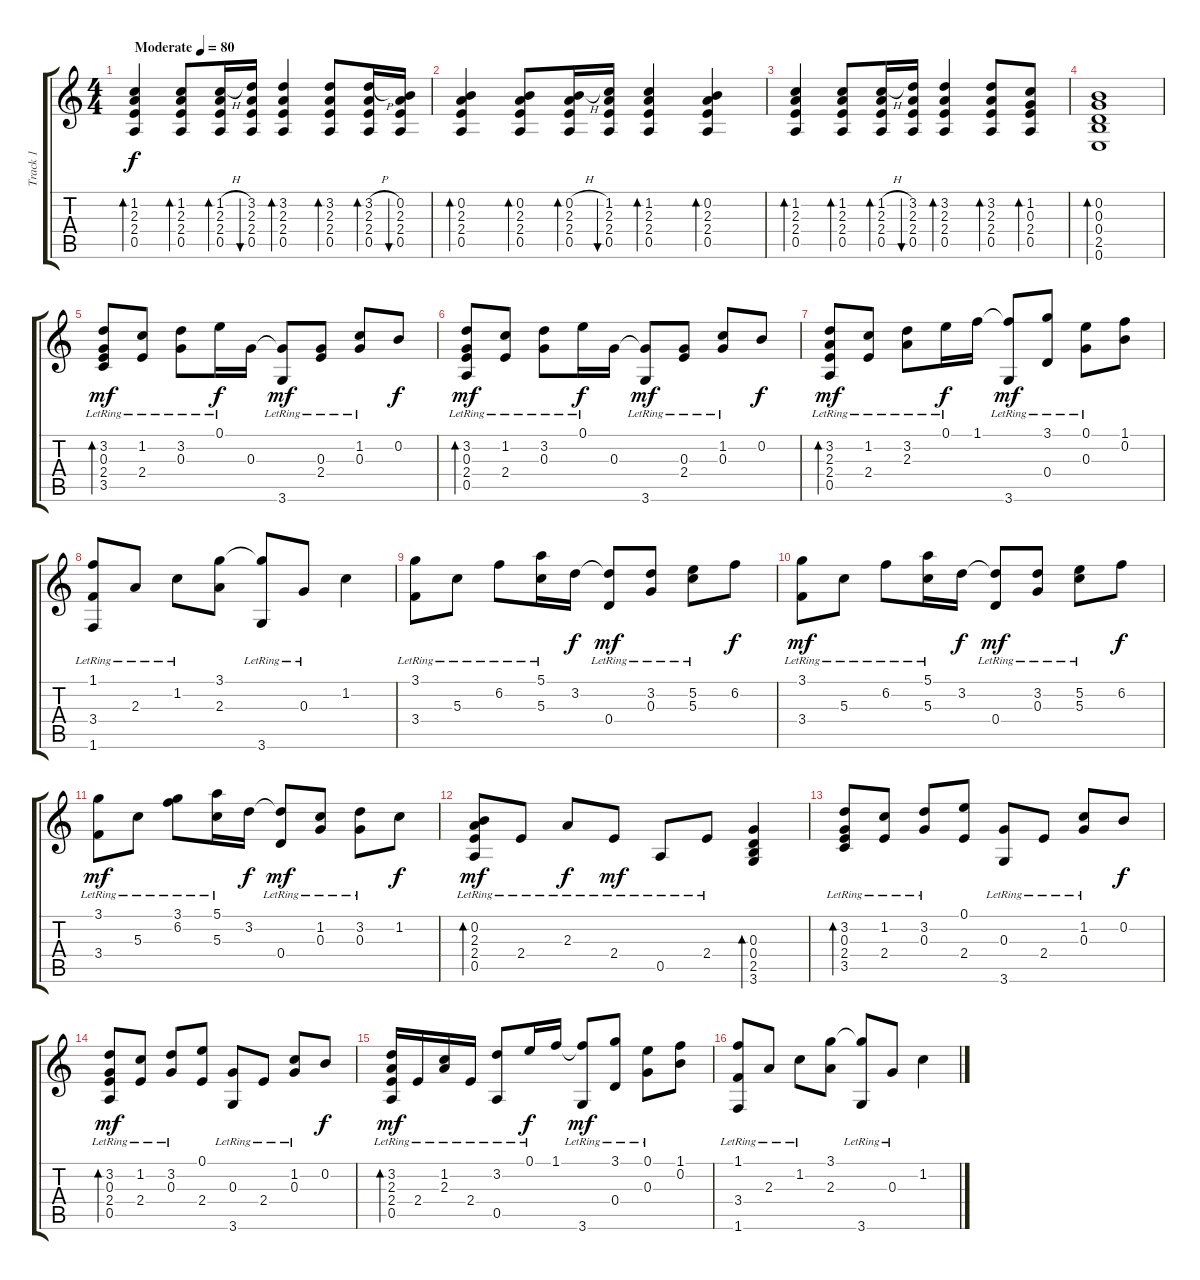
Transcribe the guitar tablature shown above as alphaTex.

\track ("Track 1" "Track 1") {instrument acousticguitarsteel}
\staff {score tabs}
\tuning (E4 B3 G3 D3 A2 E2) {hide}
\ts (4 4)
\tempo (80 "Moderate")
\clef g2
\ks c
(1.2 2.3 2.4 0.5).4{bd 60 dy f instrument acousticguitarsteel} (1.2 2.3 2.4 0.5).8{bd 60} (1.2{h} 2.3 2.4 0.5).16{bd 60} (3.2 2.3 2.4 0.5).16{bu 60} (3.2 2.3 2.4 0.5).4{bd 60} (3.2 2.3 2.4 0.5).8{bd 60} (3.2{h} 2.3 2.4 0.5).16{bd 60} (0.2 2.3 2.4 0.5).16{bu 60} |
(0.2 2.3 2.4 0.5).4{bd 60} (0.2 2.3 2.4 0.5).8{bd 60} (0.2{h} 2.3 2.4 0.5).16{bd 60} (1.2 2.3 2.4 0.5).16{bu 60} (1.2 2.3 2.4 0.5).4{bd 60} (0.2 2.3 2.4 0.5).4{bd 60} |
(1.2 2.3 2.4 0.5).4{bd 60} (1.2 2.3 2.4 0.5).8{bd 60} (1.2{h} 2.3 2.4 0.5).16{bd 60} (3.2 2.3 2.4 0.5).16{bu 60} (3.2 2.3 2.4 0.5).4{bd 60} (3.2 2.3 2.4 0.5).8{bd 60} (1.2 0.3 2.4 0.5).8{bd 60} |
(0.2 0.3 0.4 2.5 0.6).1{bd 60} |
(3.2{lr} 0.3{lr} 2.4{lr} 3.5{lr}).8{bd 60 dy mf} (1.2{lr} 2.4{lr}).8 (3.2{lr} 0.3{lr}).8 0.1{lr}.16{dy f} 0.3.16 (0.3{t} 3.6{lr}).8{dy mf} (0.3{lr} 2.4{lr}).8 (1.2{lr} 0.3{lr}).8 0.2.8{dy f} |
(3.2{lr} 0.3 2.4{lr} 0.5{lr}).8{bd 60 dy mf} (1.2{lr} 2.4{lr}).8 (3.2{lr} 0.3{lr}).8 0.1{lr}.16{dy f} 0.3.16 (0.3{t} 3.6{lr}).8{dy mf} (0.3{lr} 2.4{lr}).8 (1.2{lr} 0.3{lr}).8 0.2.8{dy f} |
(3.2{lr} 2.3 2.4 0.5{lr}).8{bd 60 dy mf} (1.2{lr} 2.4{lr}).8 (3.2{lr} 2.3{lr}).8 0.1{lr}.16{dy f} 1.1.16 (1.1{t} 3.6{lr}).8{dy mf} (3.1{lr} 0.4{lr}).8 (0.1{lr} 0.3{lr}).8 (1.1 0.2).8 |
(1.1{lr} 3.4{lr} 1.6{lr}).8 2.3{lr}.8 1.2{lr}.8 (3.1 2.3).8 (3.1{t} 3.6{lr}).8 0.3{lr}.8 1.2.4 |
(3.1{lr} 3.4{lr}).8 5.3{lr}.8 6.2{lr}.8 (5.1{lr} 5.3{lr}).16 3.2.16{dy f} (3.2{t} 0.4{lr}).8{dy mf} (3.2{lr} 0.3{lr}).8 (5.2{lr} 5.3{lr}).8 6.2.8{dy f} |
(3.1{lr} 3.4{lr}).8{dy mf} 5.3{lr}.8 6.2{lr}.8 (5.1{lr} 5.3{lr}).16 3.2.16{dy f} (3.2{t} 0.4{lr}).8{dy mf} (3.2{lr} 0.3{lr}).8 (5.2{lr} 5.3{lr}).8 6.2.8{dy f} |
(3.1{lr} 3.4{lr}).8{dy mf} 5.3{lr}.8 (3.1{lr} 6.2{lr}).8 (5.1{lr} 5.3{lr}).16 3.2.16{dy f} (3.2{t} 0.4{lr}).8{dy mf} (1.2 0.3{lr}).8 (3.2{lr} 0.3{lr}).8 1.2.8{dy f} |
(0.2{lr} 2.3{lr} 2.4{lr} 0.5{lr}).8{bd 60 dy mf} 2.4{lr}.8 2.3{lr}.8{dy f} 2.4{lr}.8{dy mf} 0.5{lr}.8 2.4{lr}.8 (0.3 0.4 2.5 3.6).4{bd 60} |
(3.2{lr} 0.3{lr} 2.4{lr} 3.5{lr}).8{bd 60} (1.2{lr} 2.4{lr}).8 (3.2{lr} 0.3{lr}).8 (0.1 2.4).8 (0.3{lr} 3.6{lr}).8 2.4{lr}.8 (1.2{lr} 0.3{lr}).8 0.2.8{dy f} |
(3.2{lr} 0.3{lr} 2.4{lr} 0.5{lr}).8{bd 60 dy mf} (1.2{lr} 2.4{lr}).8 (3.2{lr} 0.3{lr}).8 (0.1 2.4).8 (0.3{lr} 3.6{lr}).8 2.4{lr}.8 (1.2{lr} 0.3{lr}).8 0.2.8{dy f} |
(3.2{lr} 2.3{lr} 2.4{lr} 0.5{lr}).16{bd 60 dy mf} 2.4{lr}.16 (1.2{lr} 2.3{lr}).16 2.4{lr}.16 (3.2{lr} 0.5{lr}).8 0.1{lr}.16{dy f} 1.1.16 (1.1{t} 3.6{lr}).8{dy mf} (3.1{lr} 0.4{lr}).8 (0.1{lr} 0.3{lr}).8 (1.1 0.2).8 |
(1.1{lr} 3.4{lr} 1.6{lr}).8 2.3{lr}.8 1.2{lr}.8 (3.1 2.3).8 (3.1{t} 3.6{lr}).8 0.3{lr}.8 1.2.4
